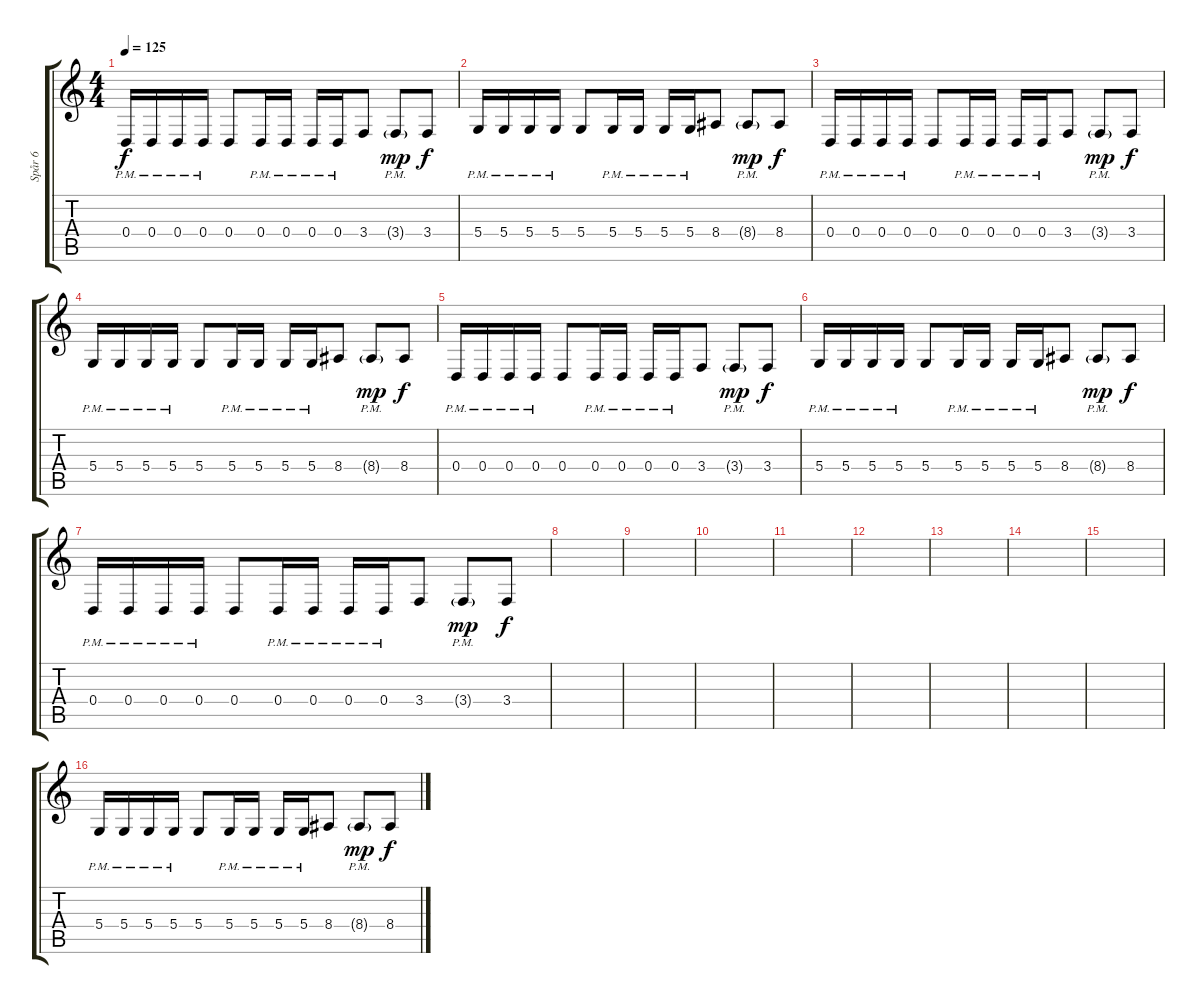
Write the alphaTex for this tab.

\track ("Spår 6" "Spår 6") {instrument synthbrass1}
\staff {score tabs}
\tuning (E4 B3 G3 D3 A2 D2) {hide}
\ts (4 4)
\tempo 125
\clef g2
\ks c
0.4{pm}.16{dy f} 0.4{pm}.16 0.4{pm}.16 0.4{pm}.16 0.4.8 0.4{pm}.16 0.4{pm}.16 0.4{pm}.16 0.4{pm}.16 3.4.8 3.4{g pm}.8{dy mp} 3.4.8{dy f} |
5.4{pm}.16 5.4{pm}.16 5.4{pm}.16 5.4{pm}.16 5.4.8 5.4{pm}.16 5.4{pm}.16 5.4{pm}.16 5.4{pm}.16 8.4.8 8.4{g pm}.8{dy mp} 8.4.8{dy f} |
0.4{pm}.16 0.4{pm}.16 0.4{pm}.16 0.4{pm}.16 0.4.8 0.4{pm}.16 0.4{pm}.16 0.4{pm}.16 0.4{pm}.16 3.4.8 3.4{g pm}.8{dy mp} 3.4.8{dy f} |
5.4{pm}.16 5.4{pm}.16 5.4{pm}.16 5.4{pm}.16 5.4.8 5.4{pm}.16 5.4{pm}.16 5.4{pm}.16 5.4{pm}.16 8.4.8 8.4{g pm}.8{dy mp} 8.4.8{dy f} |
0.4{pm}.16 0.4{pm}.16 0.4{pm}.16 0.4{pm}.16 0.4.8 0.4{pm}.16 0.4{pm}.16 0.4{pm}.16 0.4{pm}.16 3.4.8 3.4{g pm}.8{dy mp} 3.4.8{dy f} |
5.4{pm}.16 5.4{pm}.16 5.4{pm}.16 5.4{pm}.16 5.4.8 5.4{pm}.16 5.4{pm}.16 5.4{pm}.16 5.4{pm}.16 8.4.8 8.4{g pm}.8{dy mp} 8.4.8{dy f} |
0.4{pm}.16 0.4{pm}.16 0.4{pm}.16 0.4{pm}.16 0.4.8 0.4{pm}.16 0.4{pm}.16 0.4{pm}.16 0.4{pm}.16 3.4.8 3.4{g pm}.8{dy mp} 3.4.8{dy f} |
|
|
|
|
|
|
|
|
5.4{pm}.16 5.4{pm}.16 5.4{pm}.16 5.4{pm}.16 5.4.8 5.4{pm}.16 5.4{pm}.16 5.4{pm}.16 5.4{pm}.16 8.4.8 8.4{g pm}.8{dy mp} 8.4.8{dy f}
